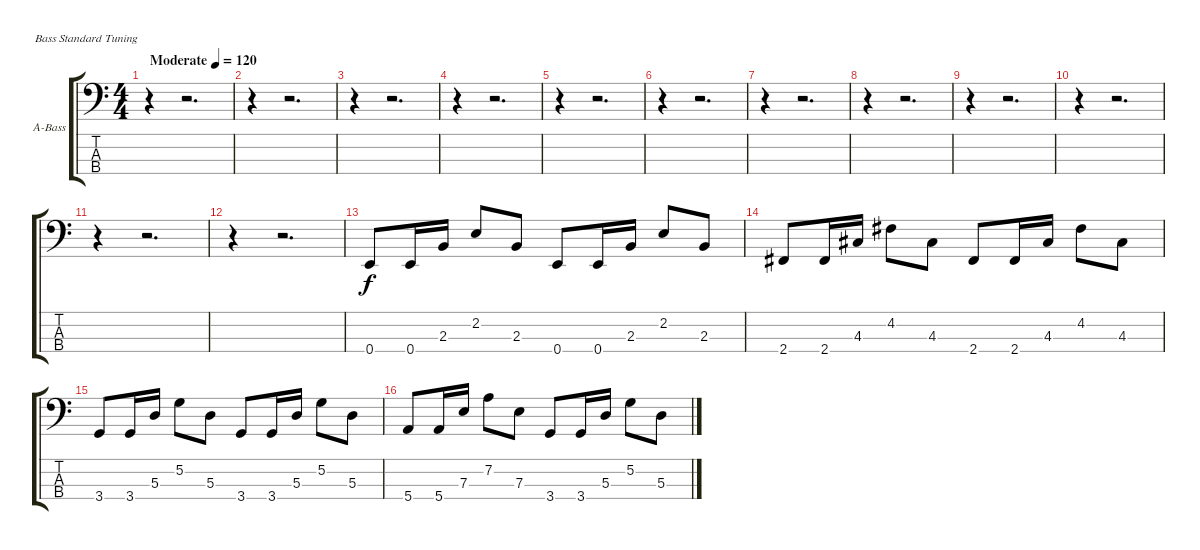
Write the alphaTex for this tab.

\bracketExtendMode groupsimilarinstruments
\firstSystemTrackNameOrientation horizontal
\otherSystemsTrackNameOrientation horizontal
\track ("" "A-Bass") {instrument lead2sawtooth}
\staff {score tabs}
\tuning (G2 D2 A1 E1)
\displaytranspose 12
\ts (4 4)
\beaming (8 2 2 2 2)
\tempo (120 "Moderate")
\clef f4
\ks c
r.4{dy f instrument lead2sawtooth} r.2{d} |
r.4 r.2{d} |
r.4 r.2{d} |
r.4 r.2{d} |
r.4 r.2{d} |
r.4 r.2{d} |
r.4 r.2{d} |
r.4 r.2{d} |
r.4 r.2{d} |
r.4 r.2{d} |
r.4 r.2{d} |
r.4 r.2{d} |
0.4.8 0.4.16 2.3.16 2.2.8 2.3.8 0.4.8 0.4.16 2.3.16 2.2.8 2.3.8 |
2.4.8 2.4.16 4.3.16 4.2.8 4.3.8 2.4.8 2.4.16 4.3.16 4.2.8 4.3.8 |
3.4.8 3.4.16 5.3.16 5.2.8 5.3.8 3.4.8 3.4.16 5.3.16 5.2.8 5.3.8 |
5.4.8 5.4.16 7.3.16 7.2.8 7.3.8 3.4.8 3.4.16 5.3.16 5.2.8 5.3.8
